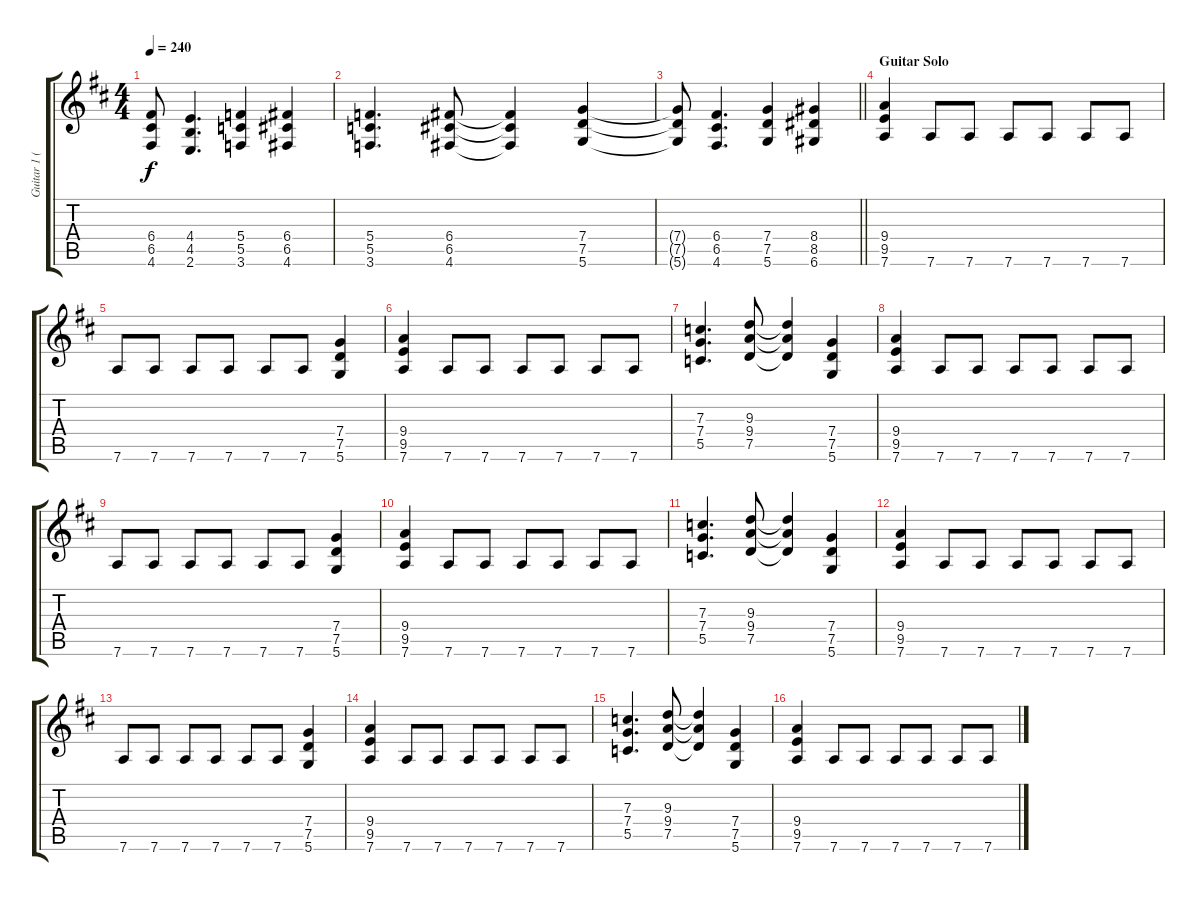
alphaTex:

\track ("Guitar 1 (Rhythm)" "Guitar 1 (") {instrument overdrivenguitar}
\staff {score tabs}
\tuning (D4 A3 F3 C3 G2 D2) {hide}
\ts (4 4)
\tempo 240
\clef g2
\ks d
(6.4{t} 6.5{t} 4.6{t}).8{dy f} (4.4 4.5 2.6).4{d} (5.4 5.5 3.6).4 (6.4 6.5 4.6).4 |
(5.4 5.5 3.6).4{d} (6.4 6.5 4.6).8 (6.4{t} 6.5{t} 4.6{t}).4 (7.4 7.5 5.6).4 |
\barLineRight lightlight
(7.4{t} 7.5{t} 5.6{t}).8 (6.4 6.5 4.6).4{d} (7.4 7.5 5.6).4 (8.4 8.5 6.6).4 |
\section ("" "Guitar Solo")
(9.4 9.5 7.6).4 7.6.8 7.6.8 7.6.8 7.6.8 7.6.8 7.6.8 |
7.6.8 7.6.8 7.6.8 7.6.8 7.6.8 7.6.8 (7.4 7.5 5.6).4 |
(9.4 9.5 7.6).4 7.6.8 7.6.8 7.6.8 7.6.8 7.6.8 7.6.8 |
(7.3 7.4 5.5).4{d} (9.3 9.4 7.5).8 (9.3{t} 9.4{t} 7.5{t}).4 (7.4 7.5 5.6).4 |
(9.4 9.5 7.6).4 7.6.8 7.6.8 7.6.8 7.6.8 7.6.8 7.6.8 |
7.6.8 7.6.8 7.6.8 7.6.8 7.6.8 7.6.8 (7.4 7.5 5.6).4 |
(9.4 9.5 7.6).4 7.6.8 7.6.8 7.6.8 7.6.8 7.6.8 7.6.8 |
(7.3 7.4 5.5).4{d} (9.3 9.4 7.5).8 (9.3{t} 9.4{t} 7.5{t}).4 (7.4 7.5 5.6).4 |
(9.4 9.5 7.6).4 7.6.8 7.6.8 7.6.8 7.6.8 7.6.8 7.6.8 |
7.6.8 7.6.8 7.6.8 7.6.8 7.6.8 7.6.8 (7.4 7.5 5.6).4 |
(9.4 9.5 7.6).4 7.6.8 7.6.8 7.6.8 7.6.8 7.6.8 7.6.8 |
(7.3 7.4 5.5).4{d} (9.3 9.4 7.5).8 (9.3{t} 9.4{t} 7.5{t}).4 (7.4 7.5 5.6).4 |
(9.4 9.5 7.6).4 7.6.8 7.6.8 7.6.8 7.6.8 7.6.8 7.6.8
